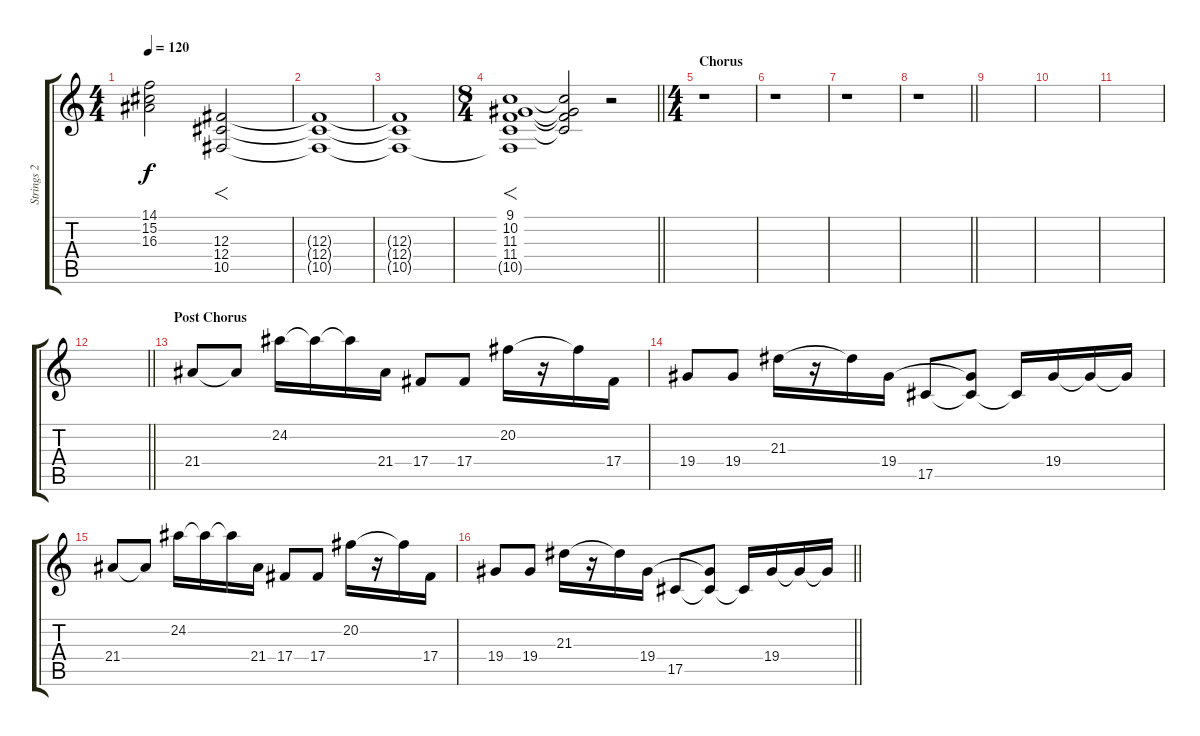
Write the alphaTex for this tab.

\track ("Strings 2" "Strings 2") {instrument stringensemble1}
\staff {score tabs}
\tuning (Eb4 Bb3 Gb3 Db3 Ab2 Eb2) {hide}
\ts (4 4)
\tempo 120
\clef g2
\ks c
(14.1{t} 15.2{t} 16.3{t}).2{dy f} (12.3 12.4 10.5).2{f} |
(12.3{t} 12.4{t} 10.5{t}).1 |
(12.3{t} 12.4{t} 10.5{t}).1 |
\ts (8 4)
\barLineRight lightlight
(9.1 10.2 11.3 11.4 10.5{t}).1{f} (9.1{t} 10.2{t} 11.3{t} 11.4{t}).2 r.2 |
\ts (4 4)
\section ("" "Chorus")
r.1 |
r.1 |
r.1 |
\barLineRight lightlight
r.1 |
|
|
|
\barLineRight lightlight
|
\section ("" "Post Chorus")
21.4.8{volume 16} 21.4{t}.8 24.2.16 24.2{t}.16 24.2{t}.16 21.4.16 17.4.8 17.4.8 20.2.16 r.16 20.2{t}.16 17.4.16 |
19.4.8 19.4.8 21.3.16 r.16 21.3{t}.16 19.4.16 17.5.8 (19.4{t} 17.5{t}).8 17.5{t}.16 19.4.16 19.4{t}.16 19.4{t}.16 |
21.4.8 21.4{t}.8 24.2.16 24.2{t}.16 24.2{t}.16 21.4.16 17.4.8 17.4.8 20.2.16 r.16 20.2{t}.16 17.4.16 |
\barLineRight lightlight
19.4.8 19.4.8 21.3.16 r.16 21.3{t}.16 19.4.16 17.5.8 (19.4{t} 17.5{t}).8 17.5{t}.16 19.4.16 19.4{t}.16 19.4{t}.16
